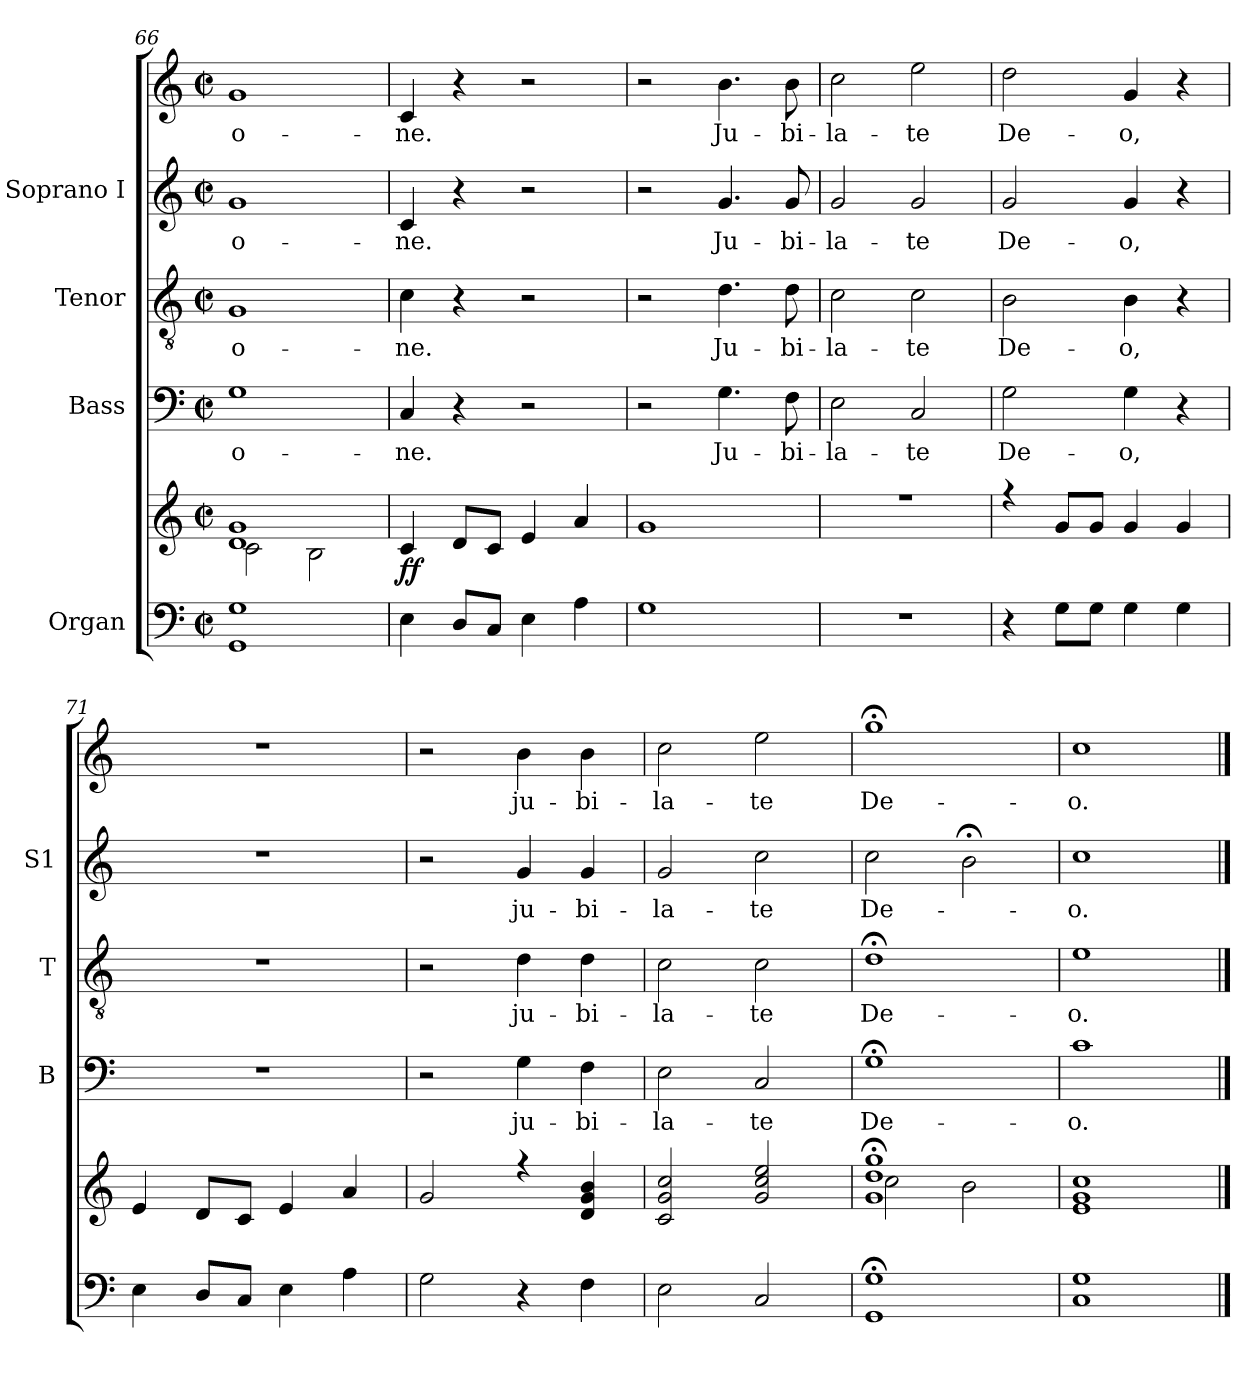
**kern	**kern	**dynam	**kern	**text	**kern	**text	**kern	**text	**kern	**text
*part4	*part4	*part4	*part3	*part3	*part2	*part2	*part1	*part1	*part1	*part1
*staff6	*staff5	*staff5/6	*staff4	*staff4	*staff3	*staff3	*staff2	*staff2	*staff1	*staff1
*I"Organ	*	*	*I"Bass	*	*I"Tenor	*	*I"Soprano I	*	*	*
*	*	*	*I'B	*	*I'T	*	*I'S1	*	*	*
*clefF4	*clefG2	*	*clefF4	*	*clefGv2	*	*clefG2	*	*clefG2	*
*k[]	*k[]	*	*k[]	*	*k[]	*	*k[]	*	*k[]	*
*C:	*C:	*	*C:	*	*C:	*	*C:	*	*C:	*
*M2/2	*M2/2	*	*M2/2	*	*M2/2	*	*M2/2	*	*M2/2	*
*met(c|)	*met(c|)	*	*met(c|)	*	*met(c|)	*	*met(c|)	*	*met(c|)	*
=66	=66	=66	=66	=66	=66	=66	=66	=66	=66	=66
*	*^	*	*	*	*	*	*	*	*	*
!	!	!	!	!	!LO:LY:b	!	!LO:LY:b	!	!LO:LY:b	!	!LO:LY:b
1GG 1G	1d 1g	2c\	.	1G	-o-	1G	-o-	1g	-o-	1g	-o-
.	.	2B\	.	.	.	.	.	.	.	.	.
=67	=67	=67	=67	=67	=67	=67	=67	=67	=67	=67	=67
!	!	!	!LO:DY:b	!	!LO:LY:b	!	!LO:LY:b	!	!LO:LY:b	!	!LO:LY:b
4E	4c	1ryy	ff	4C	-ne.	4c	-ne.	4c	ne.	4c	-ne.
8DL	8dL	.	.	4r	.	4r	.	4r	.	4r	.
8CJ	8cJ	.	.	.	.	.	.	.	.	.	.
4E	4e	.	.	2r	.	2r	.	2r	.	2r	.
4A	4a	.	.	.	.	.	.	.	.	.	.
=68	=68	=68	=68	=68	=68	=68	=68	=68	=68	=68	=68
1G	1g	1ryy	.	2r	.	2r	.	2r	.	2r	.
!	!	!	!	!	!LO:LY:b	!	!LO:LY:b	!	!LO:LY:b	!	!LO:LY:b
.	.	.	.	4.G	Ju-	4.d	Ju-	4.g	-Ju-	4.b	Ju-
!	!	!	!	!	!LO:LY:b	!	!LO:LY:b	!	!LO:LY:b	!	!LO:LY:b
.	.	.	.	8F	-bi-	8d	-bi-	8g	-bi-	8b	-bi-
=69	=69	=69	=69	=69	=69	=69	=69	=69	=69	=69	=69
!	!	!	!	!	!LO:LY:b	!	!LO:LY:b	!	!LO:LY:b	!	!LO:LY:b
1r	1r	1ryy	.	2E	-la-	2c	-la-	2g	la-	2cc	-la-
!	!	!	!	!	!LO:LY:b	!	!LO:LY:b	!	!LO:LY:b	!	!LO:LY:b
.	.	.	.	2C	-te	2c	-te	2g	-te	2ee	-te
=70	=70	=70	=70	=70	=70	=70	=70	=70	=70	=70	=70
!	!	!	!	!	!LO:LY:b	!	!LO:LY:b	!	!LO:LY:b	!	!LO:LY:b
4r	4r	1ryy	.	2G	De-	2B	De-	2g	De-	2dd	De-
8GL	8gL	.	.	.	.	.	.	.	.	.	.
8GJ	8gJ	.	.	.	.	.	.	.	.	.	.
!	!	!	!	!	!LO:LY:b	!	!LO:LY:b	!	!LO:LY:b	!	!LO:LY:b
4G	4g	.	.	4G	-o,	4B	-o,	4g	-o,	4g	-o,
4G	4g	.	.	4r	.	4r	.	4r	.	4r	.
=71	=71	=71	=71	=71	=71	=71	=71	=71	=71	=71	=71
4E	4e	1ryy	.	1r	.	1r	.	1r	.	1r	.
8DL	8dL	.	.	.	.	.	.	.	.	.	.
8CJ	8cJ	.	.	.	.	.	.	.	.	.	.
4E	4e	.	.	.	.	.	.	.	.	.	.
4A	4a	.	.	.	.	.	.	.	.	.	.
=72	=72	=72	=72	=72	=72	=72	=72	=72	=72	=72	=72
2G	2g	1ryy	.	2r	.	2r	.	2r	.	2r	.
!	!	!	!	!	!LO:LY:b	!	!LO:LY:b	!	!LO:LY:b	!	!LO:LY:b
4r	4r	.	.	4G	ju-	4d	ju-	4g	-ju-	4b	ju-
!	!	!	!	!	!LO:LY:b	!	!LO:LY:b	!	!LO:LY:b	!	!LO:LY:b
4F	4d 4g 4b	.	.	4F	-bi-	4d	-bi-	4g	-bi-	4b	-bi-
=73	=73	=73	=73	=73	=73	=73	=73	=73	=73	=73	=73
!	!	!	!	!	!LO:LY:b	!	!LO:LY:b	!	!LO:LY:b	!	!LO:LY:b
2E	2c 2g 2cc	1ryy	.	2E	-la-	2c	-la-	2g	la-	2cc	-la-
!	!	!	!	!	!LO:LY:b	!	!LO:LY:b	!	!LO:LY:b	!	!LO:LY:b
2C	2g 2cc 2ee	.	.	2C	-te	2c	-te	2cc	-te	2ee	-te
=74	=74	=74	=74	=74	=74	=74	=74	=74	=74	=74	=74
!	!	!	!	!	!LO:LY:b	!	!LO:LY:b	!	!LO:LY:b	!	!LO:LY:b
1GG;< 1G;<	1g;< 1dd;< 1gg;<	2cc	.	1G;<	De-	1d;<	De-	2cc	-De-	1gg;<	De-
.	.	2b	.	.	.	.	.	2b;<	.	.	.
=75	=75	=75	=75	=75	=75	=75	=75	=75	=75	=75	=75
!	!	!	!	!	!LO:LY:b	!	!LO:LY:b	!	!LO:LY:b	!	!LO:LY:b
1C 1G	1e 1g 1cc	1ryy	.	1c	-o.	1e	-o.	1cc	o.	1cc	o.
*	*v	*v	*	*	*	*	*	*	*	*	*
==	==	==	==	==	==	==	==	==	==	==
*-	*-	*-	*-	*-	*-	*-	*-	*-	*-	*-
